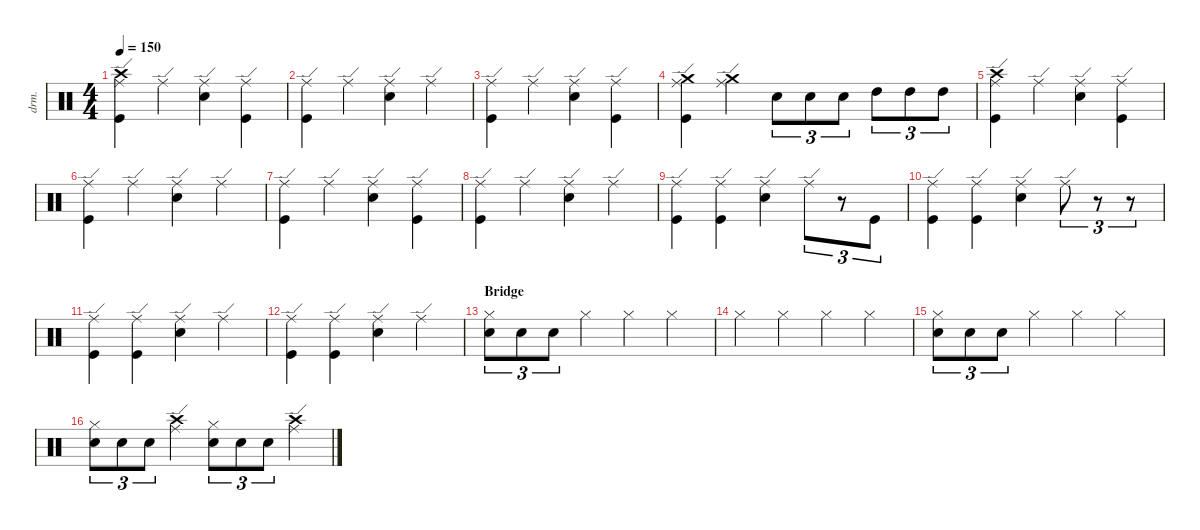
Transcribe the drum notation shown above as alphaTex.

\defaultSystemsLayout 4
\hideDynamics
\bracketExtendMode nobrackets
\otherSystemsTrackNameOrientation horizontal
\track ("Drumkit" "drm.") {solo instrument percussion}
\staff {score}
\articulation defaults
\ts (4 4)
\scale
0.977779
\tempo 150
\accidentals auto
\clef neutral
\ottava regular
\simile none
\ks aminor
("Kick (hit)" "Ride (edge)" "Crash high (hit)").4{dy mf beam Down} "Ride (edge)".4{beam Down} ("Ride (edge)" "Snare (hit) 2").4{beam Down} ("Kick (hit)" "Ride (edge)").4{beam Down} |
\scale
0.977779 ("Kick (hit)" "Ride (edge)").4{beam Down} "Ride (edge)".4{beam Down} ("Ride (edge)" "Snare (hit) 2").4{beam Down} "Ride (edge)".4{beam Down} |
\scale
0.977779 ("Kick (hit)" "Ride (edge)").4{beam Down} "Ride (edge)".4{beam Down} ("Ride (edge)" "Snare (hit) 2").4{beam Down} ("Kick (hit)" "Ride (edge)").4{beam Down} |
\scale
0.977779 ("Kick (hit)" "Ride (edge)" "Crash medium (hit)").4{beam Down} ("Ride (edge)" "Crash medium (hit)").4{beam Down} "Snare (hit) 2".8{tu (3 2) beam Down} "Snare (hit) 2".8{tu (3 2) beam Down} "Snare (hit) 2".8{tu (3 2) beam Down} "High Tom (hit)".8{tu (3 2) beam Down} "High Tom (hit)".8{tu (3 2) beam Down} "High Tom (hit)".8{tu (3 2) beam Down} |
\scale
1.16034 ("Kick (hit)" "Ride (edge)" "Crash high (hit)").4{beam Down} "Ride (edge)".4{beam Down} ("Ride (edge)" "Snare (hit) 2").4{beam Down} ("Kick (hit)" "Ride (edge)").4{beam Down} |
\scale
0.972042 ("Kick (hit)" "Ride (edge)").4{beam Down} "Ride (edge)".4{beam Down} ("Ride (edge)" "Snare (hit) 2").4{beam Down} "Ride (edge)".4{beam Down} |
\scale
0.972042 ("Kick (hit)" "Ride (edge)").4{beam Down} "Ride (edge)".4{beam Down} ("Ride (edge)" "Snare (hit) 2").4{beam Down} ("Kick (hit)" "Ride (edge)").4{beam Down} |
\scale
0.972042 ("Kick (hit)" "Ride (edge)").4{beam Down} "Ride (edge)".4{beam Down} ("Ride (edge)" "Snare (hit) 2").4{beam Down} "Ride (edge)".4{beam Down} |
\scale
0.972042 ("Kick (hit)" "Ride (edge)").4{beam Down} ("Ride (edge)" "Kick (hit)").4{beam Down} ("Ride (edge)" "Snare (hit) 2").4{beam Down} "Ride (edge)".8{tu (3 2) beam Down} r.8{tu (3 2) beam Down} "Kick (hit)".8{tu (3 2) beam Down} |
\scale
0.972042 ("Kick (hit)" "Ride (edge)").4{beam Down} ("Ride (edge)" "Kick (hit)").4{beam Down} ("Ride (edge)" "Snare (hit) 2").4{beam Down} "Ride (edge)".8{tu (3 2) beam Down} r.8{tu (3 2) beam Down} r.8{tu (3 2) beam Down} |
\scale
0.972042 ("Kick (hit)" "Ride (edge)").4{beam Down} ("Ride (edge)" "Kick (hit)").4{beam Down} ("Ride (edge)" "Snare (hit) 2").4{beam Down} "Ride (edge)".4{beam Down} |
\scale
1.00741 ("Kick (hit)" "Ride (edge)").4{beam Down} ("Ride (edge)" "Kick (hit)").4{beam Down} ("Ride (edge)" "Snare (hit) 2").4{beam Down} "Ride (edge)".4{beam Down} |
\section ("" "Bridge")
\scale
1.07061 ("Hi-Hat (closed)" "Snare (hit) 2").8{tu (3 2) beam Down} "Snare (hit) 2".8{tu (3 2) beam Down} "Snare (hit) 2".8{tu (3 2) beam Down} "Hi-Hat (closed)".4{beam Down} "Hi-Hat (closed)".4{beam Down} "Hi-Hat (closed)".4{beam Down} |
\scale
0.976463 "Hi-Hat (closed)".4{beam Down} "Hi-Hat (closed)".4{beam Down} "Hi-Hat (closed)".4{beam Down} "Hi-Hat (closed)".4{beam Down} |
\scale
0.976463 ("Hi-Hat (closed)" "Snare (hit) 2").8{tu (3 2) beam Down} "Snare (hit) 2".8{tu (3 2) beam Down} "Snare (hit) 2".8{tu (3 2) beam Down} "Hi-Hat (closed)".4{beam Down} "Hi-Hat (closed)".4{beam Down} "Hi-Hat (closed)".4{beam Down} |
\scale
0.976463 ("Hi-Hat (closed)" "Snare (hit) 2").8{tu (3 2) beam Down} "Snare (hit) 2".8{tu (3 2) beam Down} "Snare (hit) 2".8{tu (3 2) beam Down} ("Crash high (hit)" "Ride (edge)").4{beam Down} ("Hi-Hat (closed)" "Snare (hit) 2").8{tu (3 2) beam Down} "Snare (hit) 2".8{tu (3 2) beam Down} "Snare (hit) 2".8{tu (3 2) beam Down} ("Crash high (hit)" "Ride (edge)").4{beam Down}
